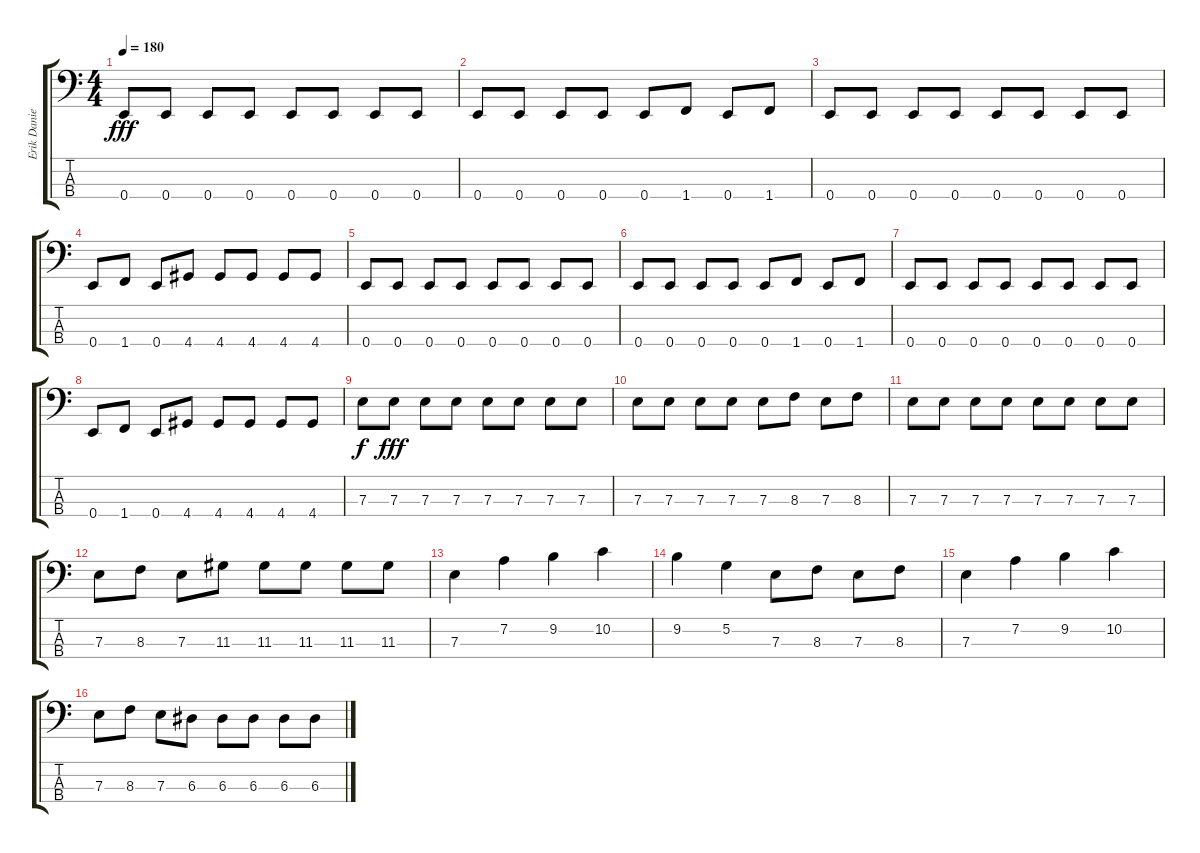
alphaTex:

\track ("Erik Danielsson" "Erik Danie") {instrument electricbasspick}
\staff {score tabs}
\tuning (G2 D2 A1 E1) {hide}
\ts (4 4)
\tempo 180
\clef f4
\ks c
0.4.8{dy fff} 0.4.8 0.4.8 0.4.8 0.4.8 0.4.8 0.4.8 0.4.8 |
0.4.8 0.4.8 0.4.8 0.4.8 0.4.8 1.4.8 0.4.8 1.4.8 |
0.4.8 0.4.8 0.4.8 0.4.8 0.4.8 0.4.8 0.4.8 0.4.8 |
0.4.8 1.4.8 0.4.8 4.4.8 4.4.8 4.4.8 4.4.8 4.4.8 |
0.4.8 0.4.8 0.4.8 0.4.8 0.4.8 0.4.8 0.4.8 0.4.8 |
0.4.8 0.4.8 0.4.8 0.4.8 0.4.8 1.4.8 0.4.8 1.4.8 |
0.4.8 0.4.8 0.4.8 0.4.8 0.4.8 0.4.8 0.4.8 0.4.8 |
0.4.8 1.4.8 0.4.8 4.4.8 4.4.8 4.4.8 4.4.8 4.4.8 |
7.3.8{dy f} 7.3.8{dy fff} 7.3.8 7.3.8 7.3.8 7.3.8 7.3.8 7.3.8 |
7.3.8 7.3.8 7.3.8 7.3.8 7.3.8 8.3.8 7.3.8 8.3.8 |
7.3.8 7.3.8 7.3.8 7.3.8 7.3.8 7.3.8 7.3.8 7.3.8 |
7.3.8 8.3.8 7.3.8 11.3.8 11.3.8 11.3.8 11.3.8 11.3.8 |
7.3.4 7.2.4 9.2.4 10.2.4 |
9.2.4 5.2.4 7.3.8 8.3.8 7.3.8 8.3.8 |
7.3.4 7.2.4 9.2.4 10.2.4 |
7.3.8 8.3.8 7.3.8 6.3.8 6.3.8 6.3.8 6.3.8 6.3.8
